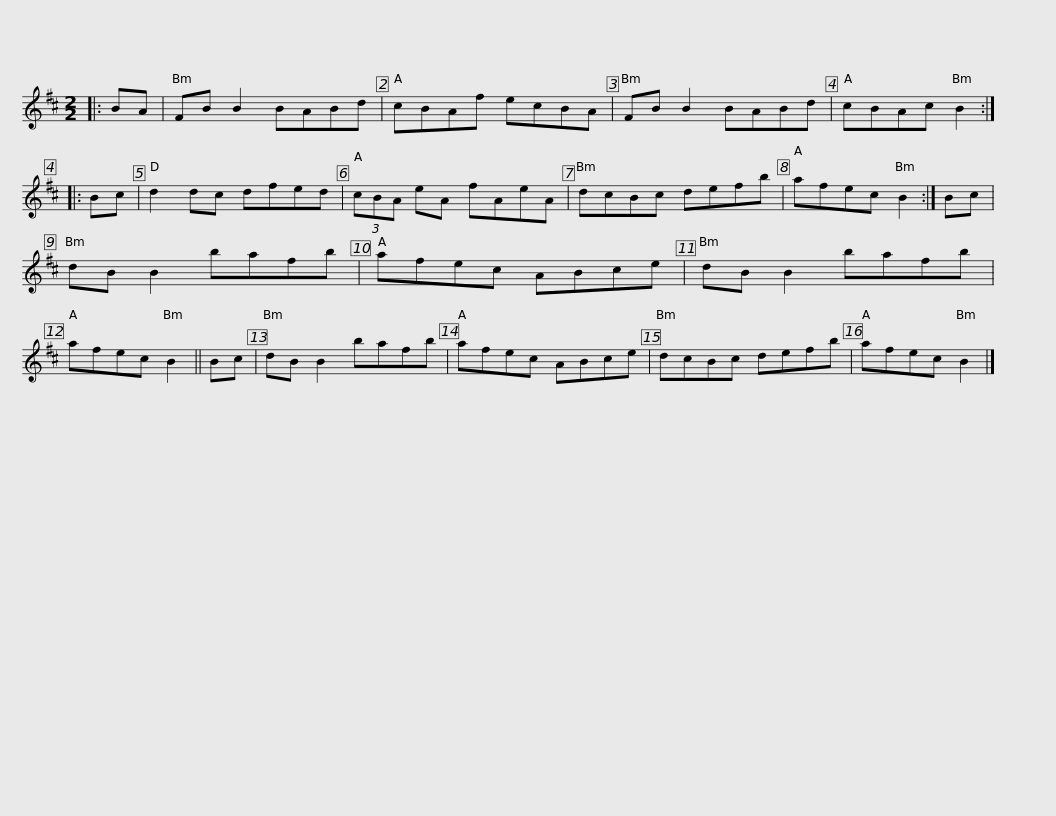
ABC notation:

X:1
L:1/8
M:2/2
I:linebreak $
K:Bmin
V:1 treble
V:1
|: BA | FB B2 BABd | cBAf ecBA | FB B2 BABd | cBAc B2 :: %5
 Bc | d2 dc dfed |$ (3cBA eA fAeA | dcBc defb | afec B2 :| %10
 Bc | dB B2 bafb | afec ABce |$ dB B2 bafb | afec B2 || %15
 Bc | dB B2 bafb | afec ABce | dcBc defb | afec B2 |] %20
